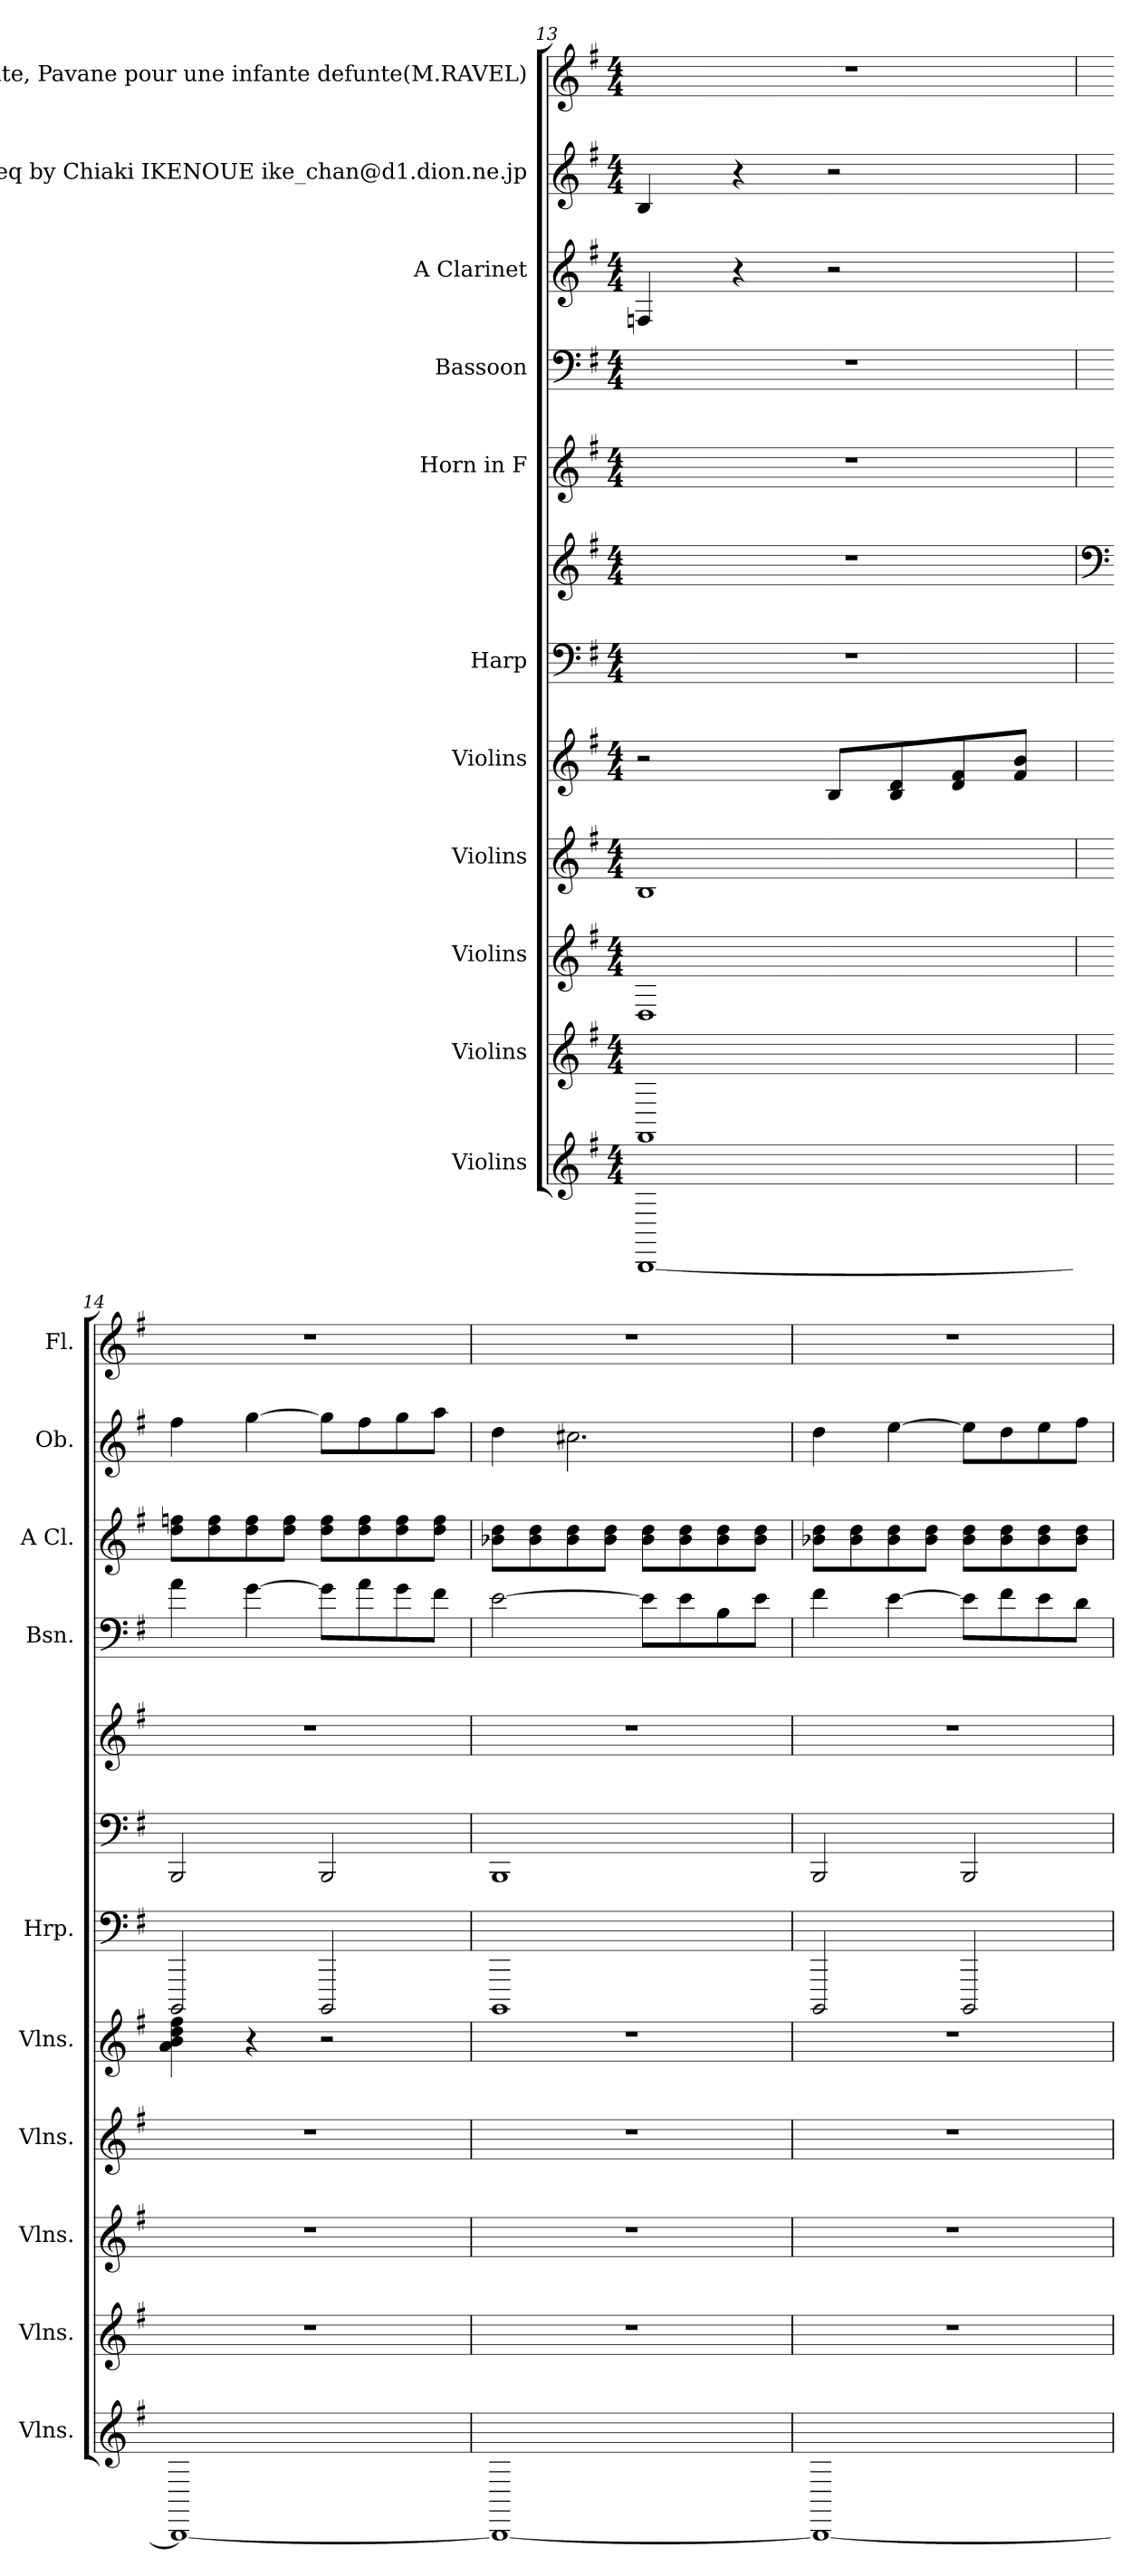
**kern	**kern	**kern	**kern	**kern	**kern	**kern	**kern	**kern	**kern	**kern	**kern
*part11	*part10	*part9	*part8	*part7	*part6	*part6	*part5	*part4	*part3	*part2	*part1
*staff12	*staff11	*staff10	*staff9	*staff8	*staff7	*staff6	*staff5	*staff4	*staff3	*staff2	*staff1
*I"Violins	*I"Violins	*I"Violins	*I"Violins	*I"Violins	*I"Harp	*	*I"Horn in F	*I"Bassoon	*I"A Clarinet	*I"Oboe, seq by Chiaki IKENOUE ike_chan@d1.dion.ne.jp	*I"Flute, Pavane pour une infante defunte(M.RAVEL)
*I'Vlns.	*I'Vlns.	*I'Vlns.	*I'Vlns.	*I'Vlns.	*I'Hrp.	*	*	*I'Bsn.	*I'A Cl.	*I'Ob.	*I'Fl.
*clefG2	*clefG2	*clefG2	*clefG2	*clefG2	*clefF4	*clefG2	*clefG2	*clefF4	*clefG2	*clefG2	*clefG2
*	*	*	*	*	*	*	*ITrd4c7	*	*ITrd2c3	*	*
*k[f#]	*k[f#]	*k[f#]	*k[f#]	*k[f#]	*k[f#]	*k[f#]	*k[]	*k[f#]	*k[f#c#g#d#]	*k[f#]	*k[f#]
*M4/4	*M4/4	*M4/4	*M4/4	*M4/4	*M4/4	*M4/4	*M4/4	*M4/4	*M4/4	*M4/4	*M4/4
=13	=13	=13	=13	=13	=13	=13	=13	=13	=13	=13	=13
[1BBB	1FF#	1D	1B	2r	1r	1r	1r	1r	4Dn/	4B/	1r
.	.	.	.	.	.	.	.	.	4r	4r	.
.	.	.	.	8B/L	.	.	.	.	2r	2r	.
.	.	.	.	8B/ 8d/	.	.	.	.	.	.	.
.	.	.	.	8d/ 8f#/	.	.	.	.	.	.	.
.	.	.	.	8f#/ 8b/J	.	.	.	.	.	.	.
=14	=14	=14	=14	=14	=14	=14	=14	=14	=14	=14	=14
*	*	*	*	*	*	*clefF4	*	*	*	*	*
1BBB_	1r	1r	1r	4a\ 4b\ 4dd\ 4ff#\	2BBBB/	2BBB/	1r	4a\	8b\ 8ddn\L	4ff#\	1r
.	.	.	.	.	.	.	.	.	8b\ 8dd\	.	.
.	.	.	.	4r	.	.	.	[4g\	8b\ 8dd\	[4gg\	.
.	.	.	.	.	.	.	.	.	8b\ 8dd\J	.	.
.	.	.	.	2r	2BBBB/	2BBB/	.	8g\L]	8b\ 8dd\L	8gg\L]	.
.	.	.	.	.	.	.	.	8a\	8b\ 8dd\	8ff#\	.
.	.	.	.	.	.	.	.	8g\	8b\ 8dd\	8gg\	.
.	.	.	.	.	.	.	.	8f#\J	8b\ 8dd\J	8aa\J	.
!!LO:PB:g=z
=15	=15	=15	=15	=15	=15	=15	=15	=15	=15	=15	=15
1BBB_	1r	1r	1r	1r	1BBBB	1BBB	1r	[2e\	8gn\ 8b\L	4dd\	1r
.	.	.	.	.	.	.	.	.	8g\ 8b\	.	.
.	.	.	.	.	.	.	.	.	8g\ 8b\	2.cc#X\	.
.	.	.	.	.	.	.	.	.	8g\ 8b\J	.	.
.	.	.	.	.	.	.	.	8e\L]	8g\ 8b\L	.	.
.	.	.	.	.	.	.	.	8e\	8g\ 8b\	.	.
.	.	.	.	.	.	.	.	8B\	8g\ 8b\	.	.
.	.	.	.	.	.	.	.	8e\J	8g\ 8b\J	.	.
=16	=16	=16	=16	=16	=16	=16	=16	=16	=16	=16	=16
1BBB_	1r	1r	1r	1r	2BBBB/	2BBB/	1r	4f#\	8gn\ 8b\L	4dd\	1r
.	.	.	.	.	.	.	.	.	8g\ 8b\	.	.
.	.	.	.	.	.	.	.	[4e\	8g\ 8b\	[4ee\	.
.	.	.	.	.	.	.	.	.	8g\ 8b\J	.	.
.	.	.	.	.	2BBBB/	2BBB/	.	8e\L]	8g\ 8b\L	8ee\L]	.
.	.	.	.	.	.	.	.	8f#\	8g\ 8b\	8dd\	.
.	.	.	.	.	.	.	.	8e\	8g\ 8b\	8ee\	.
.	.	.	.	.	.	.	.	8d\J	8g\ 8b\J	8ff#\J	.
=	=	=	=	=	=	=	=	=	=	=	=
*-	*-	*-	*-	*-	*-	*-	*-	*-	*-	*-	*-
